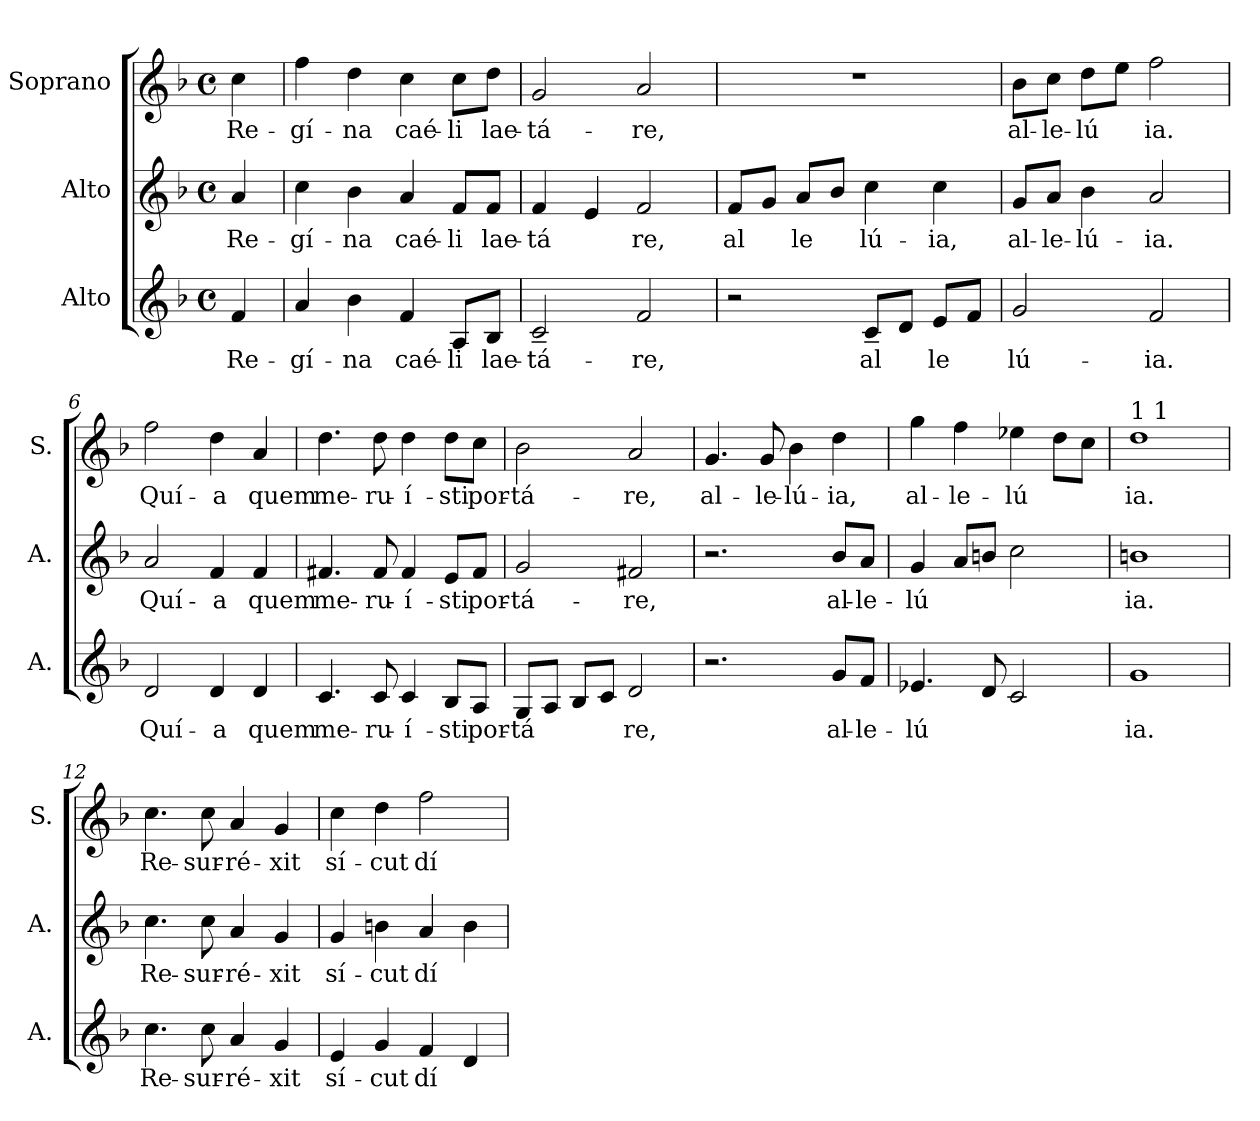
**kern	**text	**kern	**text	**kern	**text
*part3	*part3	*part2	*part2	*part1	*part1
*staff3	*staff3	*staff2	*staff2	*staff1	*staff1
*I"Alto	*	*I"Alto	*	*I"Soprano	*
*I'A.	*	*I'A.	*	*I'S.	*
!!LO:PB:g=z
*stria5	*	*stria5	*	*stria5	*
*clefG2	*	*clefG2	*	*clefG2	*
*k[b-]	*	*k[b-]	*	*k[b-]	*
*F:	*	*F:	*	*F:	*
*M4/4	*	*M4/4	*	*M4/4	*
*met(c)	*	*met(c)	*	*met(c)	*
=1	=1	=1	=1	=1	=1
!	!LO:LY:b:cj	!	!LO:LY:b:cj	!	!LO:LY:b:cj
4f/	Re-	4a/	Re-	4cc\	Re-
=2	=2	=2	=2	=2	=2
!	!LO:LY:b:cj	!	!LO:LY:b:cj	!	!LO:LY:b:cj
4a/	-gí-	4cc\	-gí-	4ff\	-gí-
!	!LO:LY:b:cj	!	!LO:LY:b:cj	!	!LO:LY:b:cj
4b-\	-na	4b-\	-na	4dd\	-na
!	!LO:LY:b:cj	!	!LO:LY:b:cj	!	!LO:LY:b:cj
4f/	caé-	4a/	caé-	4cc\	caé-
!	!LO:LY:b:cj	!	!LO:LY:b:cj	!	!LO:LY:b:cj
8A/L	-li	8f/L	-li	8cc\L	-li
!	!LO:LY:b:cj	!	!LO:LY:b:cj	!	!LO:LY:b:cj
8B-/J	lae-	8f/J	lae-	8dd\J	lae-
=3	=3	=3	=3	=3	=3
!	!LO:LY:b:cj	!	!LO:LY:b:cj	!	!LO:LY:b:cj
2c~>/	-tá-	4f/	-tá-	2g/	-tá-
!	!	!	!LO:LY:b:cj	!	!
.	.	4e/	--	.	.
!	!LO:LY:b:cj	!	!LO:LY:b:cj	!	!LO:LY:b:cj
2f/	-re,	2f/	-re,	2a/	-re,
=4	=4	=4	=4	=4	=4
!	!	!	!LO:LY:b:cj	!	!
2r	.	8f/L	al-	1r	.
!	!	!	!LO:LY:b:cj	!	!
.	.	8g/J	--	.	.
!	!	!	!LO:LY:b:cj	!	!
.	.	8a/L	-le-	.	.
!	!	!	!LO:LY:b:cj	!	!
.	.	8b-/J	--	.	.
!	!LO:LY:b:cj	!	!LO:LY:b:cj	!	!
8c~>/L	al-	4cc\	-lú-	.	.
!	!LO:LY:b:cj	!	!	!	!
8d/J	--	.	.	.	.
!	!LO:LY:b:cj	!	!LO:LY:b:cj	!	!
8e/L	-le-	4cc\	-ia,	.	.
!	!LO:LY:b:cj	!	!	!	!
8f/J	--	.	.	.	.
=5	=5	=5	=5	=5	=5
!	!LO:LY:b:cj	!	!LO:LY:b:cj	!	!LO:LY:b:cj
2g/	-lú-	8g/L	al-	8b-\L	al-
!	!	!	!LO:LY:b:cj	!	!LO:LY:b:cj
.	.	8a/J	-le-	8cc\J	-le-
!	!	!	!LO:LY:b:cj	!	!LO:LY:b:cj
.	.	4b-\	-lú-	8dd\L	-lú-
!	!	!	!	!	!LO:LY:b:cj
.	.	.	.	8ee\J	--
!	!LO:LY:b:cj	!	!LO:LY:b:cj	!	!LO:LY:b:cj
2f/	-ia.	2a/	-ia.	2ff\	-ia.
!!LO:LB:g=z
=6	=6	=6	=6	=6	=6
!	!LO:LY:b:cj	!	!LO:LY:b:cj	!	!LO:LY:b:cj
2d/	Quí-	2a/	Quí-	2ff\	Quí-
!	!LO:LY:b:cj	!	!LO:LY:b:cj	!	!LO:LY:b:cj
4d/	-a	4f/	-a	4dd\	-a
!	!LO:LY:b:cj	!	!LO:LY:b:cj	!	!LO:LY:b:cj
4d/	quem	4f/	quem	4a/	quem
=7	=7	=7	=7	=7	=7
!	!LO:LY:b:cj	!	!LO:LY:b:cj	!	!LO:LY:b:cj
4.c/	me-	4.f#X/	me-	4.dd\	me-
!	!LO:LY:b:cj	!	!LO:LY:b:cj	!	!LO:LY:b:cj
8c/	-ru-	8f#/	-ru-	8dd\	-ru-
!	!LO:LY:b:cj	!	!LO:LY:b:cj	!	!LO:LY:b:cj
4c/	-í-	4f#/	-í-	4dd\	-í-
!	!LO:LY:b:cj	!	!LO:LY:b:cj	!	!LO:LY:b:cj
8B-/L	-sti	8e/L	-sti	8dd\L	-sti
!	!LO:LY:b:cj	!	!LO:LY:b:cj	!	!LO:LY:b:cj
8A/J	por-	8f#/J	por-	8cc\J	por-
=8	=8	=8	=8	=8	=8
!	!LO:LY:b:cj	!	!LO:LY:b:cj	!	!LO:LY:b:cj
8G/L	-tá-	2g/	-tá-	2b-\	-tá-
!	!LO:LY:b:cj	!	!	!	!
8A/J	--	.	.	.	.
!	!LO:LY:b:cj	!	!	!	!
8B-/L	--	.	.	.	.
!	!LO:LY:b:cj	!	!	!	!
8c/J	--	.	.	.	.
!	!LO:LY:b:cj	!	!LO:LY:b:cj	!	!LO:LY:b:cj
2d/	-re,	2f#X/	-re,	2a/	-re,
=9	=9	=9	=9	=9	=9
!	!	!	!	!	!LO:LY:b:cj
2.r	.	2.r	.	4.g/	al-
!	!	!	!	!	!LO:LY:b:cj
.	.	.	.	8g/	-le-
!	!	!	!	!	!LO:LY:b:cj
.	.	.	.	4b-\	-lú-
!	!LO:LY:b:cj	!	!LO:LY:b:cj	!	!LO:LY:b:cj
8g/L	al-	8b-/L	al-	4dd\	-ia,
!	!LO:LY:b:cj	!	!LO:LY:b:cj	!	!
8f/J	-le-	8a/J	-le-	.	.
=10	=10	=10	=10	=10	=10
!	!LO:LY:b:cj	!	!LO:LY:b:cj	!	!LO:LY:b:cj
4.e-X/	-lú-	4g/	-lú-	4gg\	al-
!	!	!	!LO:LY:b:cj	!	!LO:LY:b:cj
.	.	8a/L	--	4ff\	-le-
!	!LO:LY:b:cj	!	!LO:LY:b:cj	!	!
8d/	--	8bn/J	--	.	.
!	!LO:LY:b:cj	!	!LO:LY:b:cj	!	!LO:LY:b:cj
2c/	--	2cc\	--	4ee-X\	-lú-
!	!	!	!	!	!LO:LY:b:cj
.	.	.	.	8dd\L	--
!	!	!	!	!	!LO:LY:b:cj
.	.	.	.	8cc\J	--
!!LO:LB:g=z
=11	=11	=11	=11	=11	=11
!	!	!	!	!LO:TX:a:t=1 1	!
!	!LO:LY:b:cj	!	!LO:LY:b:cj	!	!LO:LY:b:cj
1g	-ia.	1bn	-ia.	1dd	-ia.
=12	=12	=12	=12	=12	=12
!	!LO:LY:b:cj	!	!LO:LY:b:cj	!	!LO:LY:b:cj
4.cc\	Re-	4.cc\	Re-	4.cc\	Re-
!	!LO:LY:b:cj	!	!LO:LY:b:cj	!	!LO:LY:b:cj
8cc\	-sur-	8cc\	-sur-	8cc\	-sur-
!	!LO:LY:b:cj	!	!LO:LY:b:cj	!	!LO:LY:b:cj
4a/	-ré-	4a/	-ré-	4a/	-ré-
!	!LO:LY:b:cj	!	!LO:LY:b:cj	!	!LO:LY:b:cj
4g/	-xit	4g/	-xit	4g/	-xit
=13	=13	=13	=13	=13	=13
!	!LO:LY:b:cj	!	!LO:LY:b:cj	!	!LO:LY:b:cj
4e/	sí-	4g/	sí-	4cc\	sí-
!	!LO:LY:b:cj	!	!LO:LY:b:cj	!	!LO:LY:b:cj
4g/	-cut	4bn\	-cut	4dd\	-cut
!	!LO:LY:b:cj	!	!LO:LY:b:cj	!	!LO:LY:b:cj
4f/	dí-	4a/	dí-	2ff\	dí-
!	!LO:LY:b:cj	!	!LO:LY:b:cj	!	!
4d/	--	4b\	--	.	.
=	=	=	=	=	=
*-	*-	*-	*-	*-	*-
